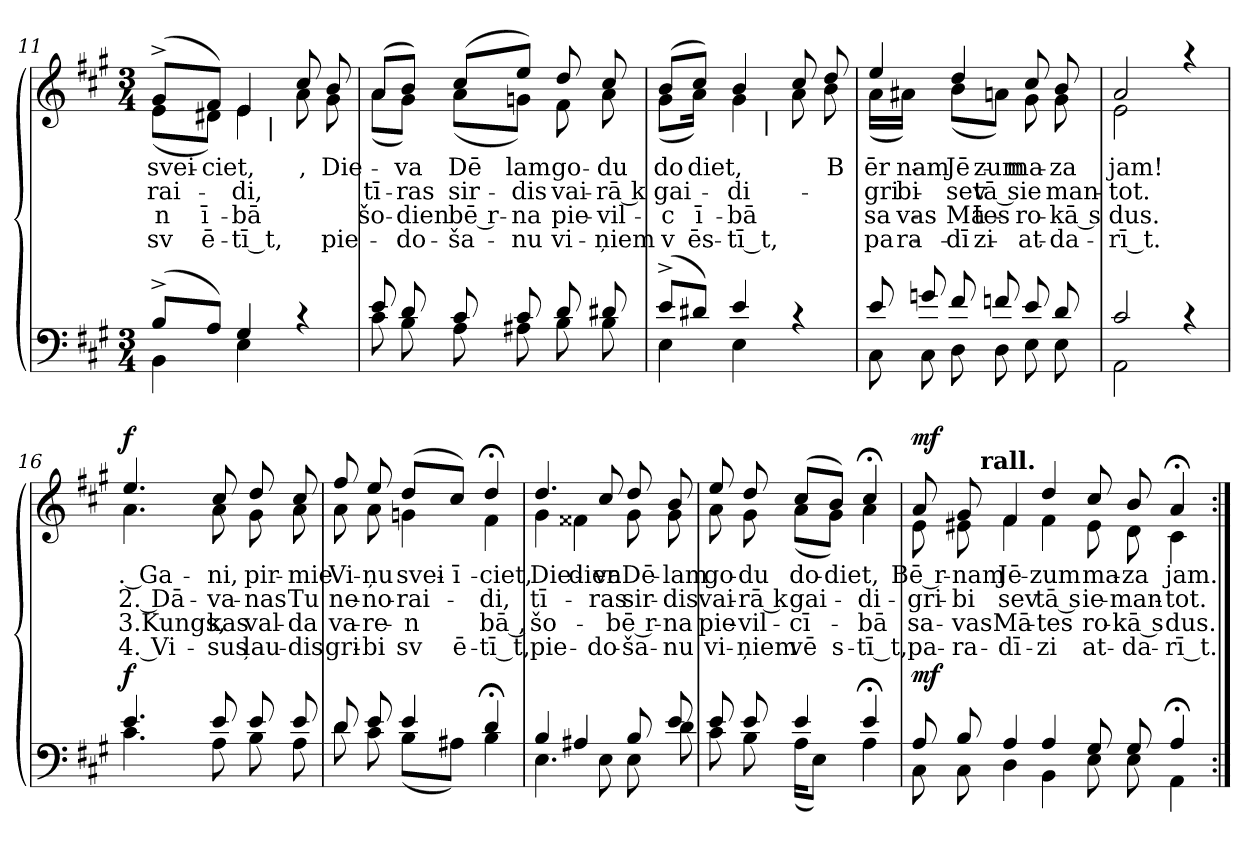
**kern	**dynam	**kern	**text	**text	**text	**text	**dynam
*part2	*part2	*part1	*part1	*part1	*part1	*part1	*part1
*staff2	*staff2	*staff1	*staff1	*staff1	*staff1	*staff1	*staff1
*clefF4	*	*clefG2	*	*	*	*	*
*k[f#c#g#]	*	*k[f#c#g#]	*	*	*	*	*
*A:	*	*A:	*	*	*	*	*
*M3/4	*	*M3/4	*	*	*	*	*
=11	=11	=11	=11	=11	=11	=11	=11
*^	*	*	*	*	*	*	*
!	!	!	!	!LO:LY:b	!LO:LY:b	!LO:LY:b	!LO:LY:b	!
*	*	*	*^	*	*	*	*	*
*	*	*	*	*^	*	*	*	*	*
(>8B^>/L	4BB\	.	(>8g#^>/L	(<8e\L	4.ryy	svei-	-rai-	-n	sv	.
!	!	!	!	!	!	!LO:LY:b	!	!LO:LY:b	!LO:LY:b	!
8A/J)	.	.	8f#/J)	8d#X\J)	.	-ciet,	.	ī-	ē-	.
!	!	!	!	!	!	!	!LO:LY:b	!LO:LY:b	!LO:LY:b	!
4G#/	4E\	.	4e/	4e\	.	.	-di,	-bā	-tī t,	.
!	!	!	!	!	!LO:TX:b:t=|	!	!	!	!	!
.	.	.	.	.	4.ryy	.	.	.	.	.
!	!	!	!	!	!	!LO:LY:b:rj	!	!	!	!
4rc	4ryy	.	8cc#/	8a\	.	,	.	.	.	.
!	!	!	!	!	!	!LO:LY:b	!	!	!LO:LY:b	!
.	.	.	8b/	8g#\	.	Die-	.	.	pie-	.
=12	=12	=12	=12	=12	=12	=12	=12	=12	=12	=12
!	!	!	!	!	!	!	!LO:LY:b:rj	!LO:LY:b:rj	!	!
*	*	*	*	*v	*v	*	*	*	*	*
8e/	8c#\	.	(>8a/L	(<8a\L	.	tī-	šo-	.	.
!	!	!	!	!	!LO:LY:b:rj	!LO:LY:b:rj	!LO:LY:b:rj	!LO:LY:b:rj	!
8d/	8B\	.	8b/J)	8g#\J)	-va	-ras	-dien	-do-	.
!	!	!	!	!	!LO:LY:b:rj	!LO:LY:b:rj	!LO:LY:b:rj	!LO:LY:b:rj	!
8c#/	8A\	.	(>8cc#/L	(<8a\L	Dē	sir-	bē r-	-ša-	.
!	!	!	!	!	!LO:LY:b	!LO:LY:b	!LO:LY:b	!LO:LY:b	!
8c#/	8A#X\	.	8ee/J)	8gn\J)	lam	-dis	-na	-nu	.
!	!	!	!	!	!LO:LY:b	!LO:LY:b	!LO:LY:b	!LO:LY:b	!
8d/	8B\	.	8dd/	8f#\	go-	vai-	pie-	vi-	.
!	!	!	!	!	!LO:LY:b	!LO:LY:b	!LO:LY:b	!LO:LY:b	!
8d#X/	8B\	.	8cc#/	8a\	-du	-rā k	-vil-	-ņiem	.
=13	=13	=13	=13	=13	=13	=13	=13	=13	=13
!	!	!	!	!	!LO:LY:b	!LO:LY:b	!LO:LY:b	!LO:LY:b	!
*	*	*	*	*^	*	*	*	*	*
(>8e^>/L	4E\	.	(>8b/L	(<8g#\L	4.ryy	do	gai-	-c	v	.
!	!	!	!	!	!	!LO:LY:b	!	!LO:LY:b	!LO:LY:b	!
8d#X/J)	.	.	8cc#/J)	16a\Jk)	.	diet,	.	ī-	ēs-	.
.	.	.	.	16ryy	.	.	.	.	.	.
!	!	!	!	!	!	!	!LO:LY:b	!LO:LY:b	!LO:LY:b	!
4e/	4E\	.	4b/	4g#\	.	.	-di-	-bā	-tī t,	.
!	!	!	!	!	!LO:TX:b:t=|	!	!	!	!	!
.	.	.	.	.	4.ryy	.	.	.	.	.
4rc	4ryy	.	8cc#/	8a\	.	.	.	.	.	.
!	!	!	!	!	!	!LO:LY:b	!	!	!	!
.	.	.	8dd/	8b\	.	B	.	.	.	.
=14	=14	=14	=14	=14	=14	=14	=14	=14	=14	=14
!	!	!	!	!	!	!LO:LY:b:rj	!LO:LY:b:rj	!LO:LY:b:rj	!LO:LY:b:rj	!
*	*	*	*	*v	*v	*	*	*	*	*
8e/	8C#\	.	4ee/	(<16a\LL	ēr-	-gri-	sa-	pa-	.
!	!	!	!	!	!LO:LY:b:rj	!LO:LY:b:rj	!LO:LY:b:rj	!LO:LY:b:rj	!
.	.	.	.	16a#X\JJ)	nam	-bi	vas	-ra-	.
8gn/	8C#\	.	.	8ryy	.	.	.	.	.
!	!	!	!	!	!LO:LY:b:rj	!LO:LY:b:rj	!LO:LY:b:rj	!LO:LY:b:rj	!
8f#/	8D\	.	4dd/	(<8b\L	-Jē-	-sev	-Mā-	-dī-	.
!	!	!	!	!	!LO:LY:b:rj	!LO:LY:b:rj	!LO:LY:b:rj	!LO:LY:b:rj	!
8fn/	8D\	.	.	8an\J)	zum	tā s	tes	-zi	.
!	!	!	!	!	!LO:LY:b	!LO:LY:b	!LO:LY:b	!LO:LY:b	!
8e/	8E\	.	8cc#/	8g#\	-ma-	ie	-ro-	-at-	.
!	!	!	!	!	!LO:LY:b	!LO:LY:b	!LO:LY:b	!LO:LY:b	!
8d/	8E\	.	8b/	8g#\	-za	man-	-kā s	-da-	.
=15	=15	=15	=15	=15	=15	=15	=15	=15	=15
!	!	!	!	!	!LO:LY:b	!LO:LY:b	!LO:LY:b	!LO:LY:b	!
2c#/	2AA\	.	2a/	2e\	jam!	tot.	dus.	rī t.	.
4rc	4ryy	.	4raa	4ryy	.	.	.	.	.
!!LO:PB:g=z	!!
=16	=16	=16	=16	=16	=16	=16	=16	=16	=16
!	!	!LO:DY:a	!	!	!LO:LY:b:rj	!LO:LY:b:rj	!LO:LY:b:rj	!LO:LY:b:rj	!LO:DY:a
4.e/	4.c#\	f	4.ee/	4.a\	. Ga-	2. Dā-	3.Kungs,	4. Vi-	f
!	!	!	!	!	!LO:LY:b	!LO:LY:b	!LO:LY:b	!LO:LY:b	!
8e/	8A\	.	8cc#/	8a\	-ni,	-va-	kas	-sus	.
!	!	!	!	!	!LO:LY:b	!LO:LY:b	!LO:LY:b	!LO:LY:b	!
8e/	8B\	.	8dd/	8g#\	pir-	-nas	val-	ļau-	.
!	!	!	!	!	!LO:LY:b:rj	!LO:LY:b:rj	!LO:LY:b:rj	!LO:LY:b:rj	!
8e/	8A\	.	8cc#/	8a\	-mie	Tu	-da	-dis	.
=17	=17	=17	=17	=17	=17	=17	=17	=17	=17
!	!	!	!	!	!LO:LY:b:rj	!LO:LY:b:rj	!LO:LY:b:rj	!LO:LY:b:rj	!
8d/	8d\	.	8ff#/	8a\	Vi-	ne-	va-	gri-	.
!	!	!	!	!	!LO:LY:b:rj	!LO:LY:b:rj	!LO:LY:b:rj	!LO:LY:b:rj	!
8e/	8c#\	.	8ee/	8a\	-ņu	-no-	-re-	-bi	.
!	!	!	!	!	!LO:LY:b	!LO:LY:b	!LO:LY:b	!LO:LY:b	!
4e/	(<8B\L	.	(>8dd/L	4gn\	svei-	-rai-	-n	sv	.
!	!	!	!	!	!LO:LY:b:rj	!	!	!LO:LY:b:rj	!
.	8A#X\J)	.	8cc#/J)	.	-ī-	.	.	ē-	.
!	!	!	!	!	!LO:LY:b	!LO:LY:b	!LO:LY:b	!LO:LY:b	!
4d;</	4B\	.	4dd;</	4f#\	-ciet,	-di,	bā ,	-tī t,	.
=18	=18	=18	=18	=18	=18	=18	=18	=18	=18
!	!	!	!	!	!LO:LY:b	!LO:LY:b	!LO:LY:b	!LO:LY:b	!
4B/	4.E\	.	4.dd/	4g#\	Die-	tī-	šo-	pie-	.
!	!	!	!	!	!LO:LY:b	!	!	!	!
4A#X/	.	.	.	4f##X\	dien	.	.	.	.
!	!	!	!	!	!LO:LY:b:rj	!LO:LY:b:rj	!	!LO:LY:b:rj	!
.	8E\	.	8cc#/	.	-va	-ras	.	-do-	.
!	!	!	!	!	!LO:LY:b:rj	!LO:LY:b:rj	!LO:LY:b:rj	!LO:LY:b:rj	!
8B/	8E\	.	8dd/	8g#\	Dē-	sir-	-bē r-	-ša-	.
!	!	!	!	!	!LO:LY:b:rj	!LO:LY:b:rj	!LO:LY:b:rj	!LO:LY:b:rj	!
8e/	8d\	.	8b/	8g#\	-lam	-dis	-na	-nu	.
=19	=19	=19	=19	=19	=19	=19	=19	=19	=19
!	!	!	!	!	!LO:LY:b	!LO:LY:b	!LO:LY:b	!LO:LY:b	!
8e/	8c#\	.	8ee/	8a\	go-	vai-	pie-	vi-	.
!	!	!	!	!	!LO:LY:b	!LO:LY:b	!LO:LY:b	!LO:LY:b	!
8e/	8B\	.	8dd/	8g#\	-du	-rā k	-vil-	-ņiem	.
!	!	!	!	!	!LO:LY:b	!LO:LY:b	!LO:LY:b	!LO:LY:b	!
4e/	(<16A\KL	.	(>8cc#/L	(<8a\L	do-	gai-	-cī-	vē	.
.	8E\J)	.	.	.	.	.	.	.	.
!	!	!	!	!	!LO:LY:b	!	!	!LO:LY:b	!
.	.	.	8b/J)	8g#\J)	-diet,	.	.	s-	.
.	16ryy	.	.	.	.	.	.	.	.
!	!	!	!	!	!	!LO:LY:b:rj	!LO:LY:b:rj	!LO:LY:b:rj	!
4e;</	4A\	.	4cc#;</	4a\	.	-di-	-bā	-tī t,	.
=20	=20	=20	=20	=20	=20	=20	=20	=20	=20
!	!	!LO:DY:a	!	!	!LO:LY:b:rj	!LO:LY:b:rj	!LO:LY:b:rj	!LO:LY:b:rj	!LO:DY:a
*	*	*	*	*^	*	*	*	*	*
8A/	8C#\	mf	8a/	8e\	8.ryy	Bē r-	-gri-	sa-	pa-	mf
!	!	!	!	!	!	!LO:LY:b:rj	!LO:LY:b:rj	!LO:LY:b:rj	!LO:LY:b:rj	!
8B/	8C#\	.	8g#/	8e#X\	.	-nam	-bi	-vas	-ra-	.
!	!	!	!	!	!LO:TX:a:B:t=rall.	!	!	!	!	!
.	.	.	.	.	1ryy	.	.	.	.	.
!	!	!	!	!	!	!LO:LY:b:rj	!LO:LY:b:rj	!LO:LY:b:rj	!LO:LY:b:rj	!
4A/	4D\	.	4f#/	4f#\	.	Jē-	sev	Mā-	-dī-	.
!	!	!	!	!	!	!LO:LY:b:rj	!LO:LY:b:rj	!LO:LY:b:rj	!LO:LY:b:rj	!
4A/	4BB\	.	4dd/	4f#\	.	-zum	tā s	-tes	-zi	.
!	!	!	!	!	!	!LO:LY:b	!LO:LY:b	!LO:LY:b	!LO:LY:b	!
8G#/	8E\	.	8cc#/	8e#\	.	ma-	ie-	ro-	at-	.
!	!	!	!	!	!	!LO:LY:b	!LO:LY:b	!LO:LY:b	!LO:LY:b	!
8G#/	8E\	.	8b/	8d\	.	-za	-man-	-kā s	-da-	.
!	!	!	!	!	!	!LO:LY:b	!LO:LY:b	!LO:LY:b	!LO:LY:b	!
4A;</	4AA\	.	4a;</	4c#\	.	jam.	-tot.	dus.	-rī t.	.
.	.	.	.	.	16ryy	.	.	.	.	.
*v	*v	*	*	*	*	*	*	*	*	*
*	*	*v	*v	*v	*	*	*	*	*
=:|!	=:|!	=:|!	=:|!	=:|!	=:|!	=:|!	=:|!
*-	*-	*-	*-	*-	*-	*-	*-
